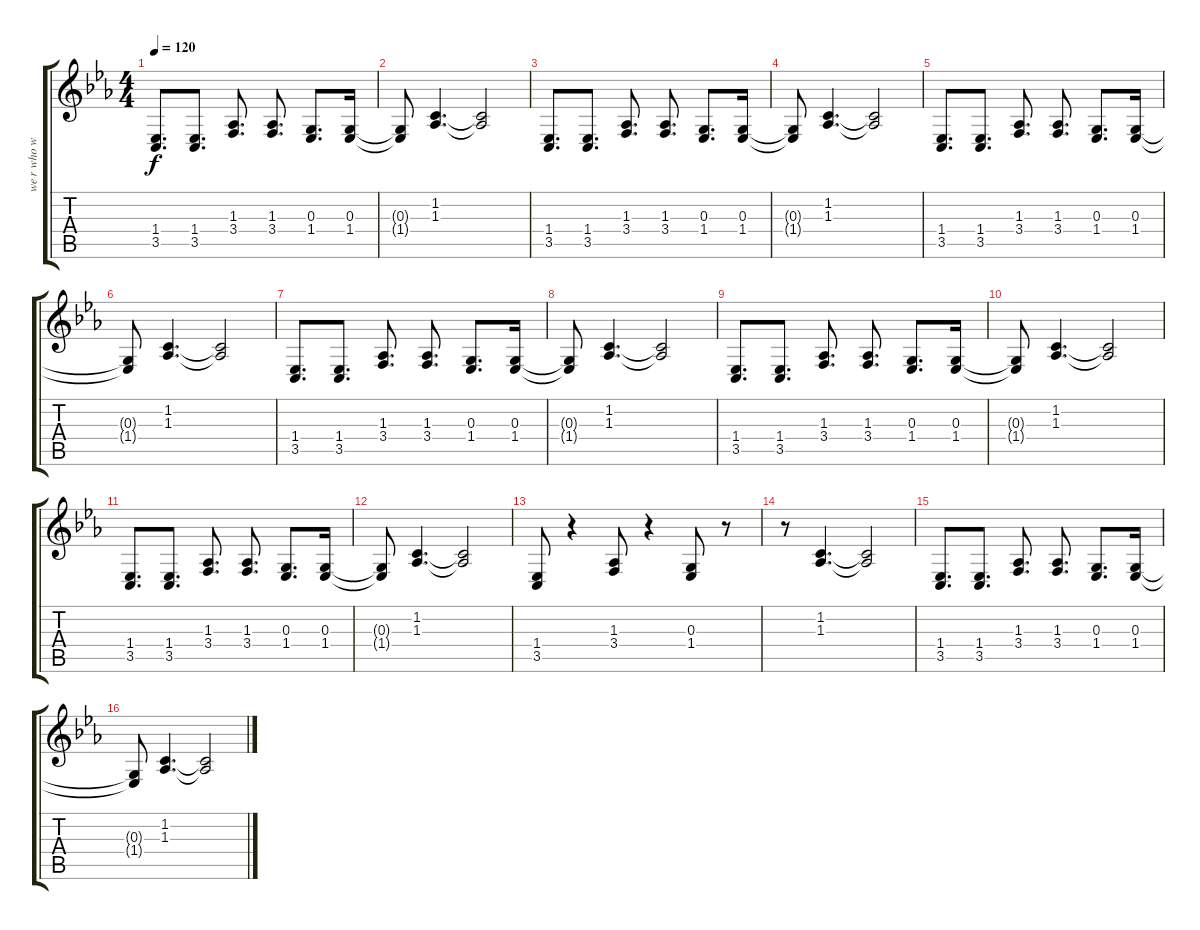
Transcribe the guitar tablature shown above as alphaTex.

\track ("we r who we r" "we r who w") {instrument lead2sawtooth}
\staff {score tabs}
\tuning (E4 B3 G3 D3 A2 E2) {hide}
\ts (4 4)
\tempo 120
\clef g2
\ks cminor
(1.4 3.5).8{d dy f} (1.4 3.5).8{d} (1.3 3.4).8{d} (1.3 3.4).8{d} (0.3 1.4).8{d} (0.3 1.4).16 |
(0.3{t} 1.4{t}).8 (1.2 1.3).4{d} (1.2{t} 1.3{t}).2 |
(1.4 3.5).8{d} (1.4 3.5).8{d} (1.3 3.4).8{d} (1.3 3.4).8{d} (0.3 1.4).8{d} (0.3 1.4).16 |
(0.3{t} 1.4{t}).8 (1.2 1.3).4{d} (1.2{t} 1.3{t}).2 |
(1.4 3.5).8{d} (1.4 3.5).8{d} (1.3 3.4).8{d} (1.3 3.4).8{d} (0.3 1.4).8{d} (0.3 1.4).16 |
(0.3{t} 1.4{t}).8 (1.2 1.3).4{d} (1.2{t} 1.3{t}).2 |
(1.4 3.5).8{d} (1.4 3.5).8{d} (1.3 3.4).8{d} (1.3 3.4).8{d} (0.3 1.4).8{d} (0.3 1.4).16 |
(0.3{t} 1.4{t}).8 (1.2 1.3).4{d} (1.2{t} 1.3{t}).2 |
(1.4 3.5).8{d} (1.4 3.5).8{d} (1.3 3.4).8{d} (1.3 3.4).8{d} (0.3 1.4).8{d} (0.3 1.4).16 |
(0.3{t} 1.4{t}).8 (1.2 1.3).4{d} (1.2{t} 1.3{t}).2 |
(1.4 3.5).8{d} (1.4 3.5).8{d} (1.3 3.4).8{d} (1.3 3.4).8{d} (0.3 1.4).8{d} (0.3 1.4).16 |
(0.3{t} 1.4{t}).8 (1.2 1.3).4{d} (1.2{t} 1.3{t}).2 |
(1.4 3.5).8 r.4 (1.3 3.4).8 r.4 (0.3 1.4).8 r.8 |
r.8 (1.2 1.3).4{d} (1.2{t} 1.3{t}).2 |
(1.4 3.5).8{d} (1.4 3.5).8{d} (1.3 3.4).8{d} (1.3 3.4).8{d} (0.3 1.4).8{d} (0.3 1.4).16 |
(0.3{t} 1.4{t}).8 (1.2 1.3).4{d} (1.2{t} 1.3{t}).2
